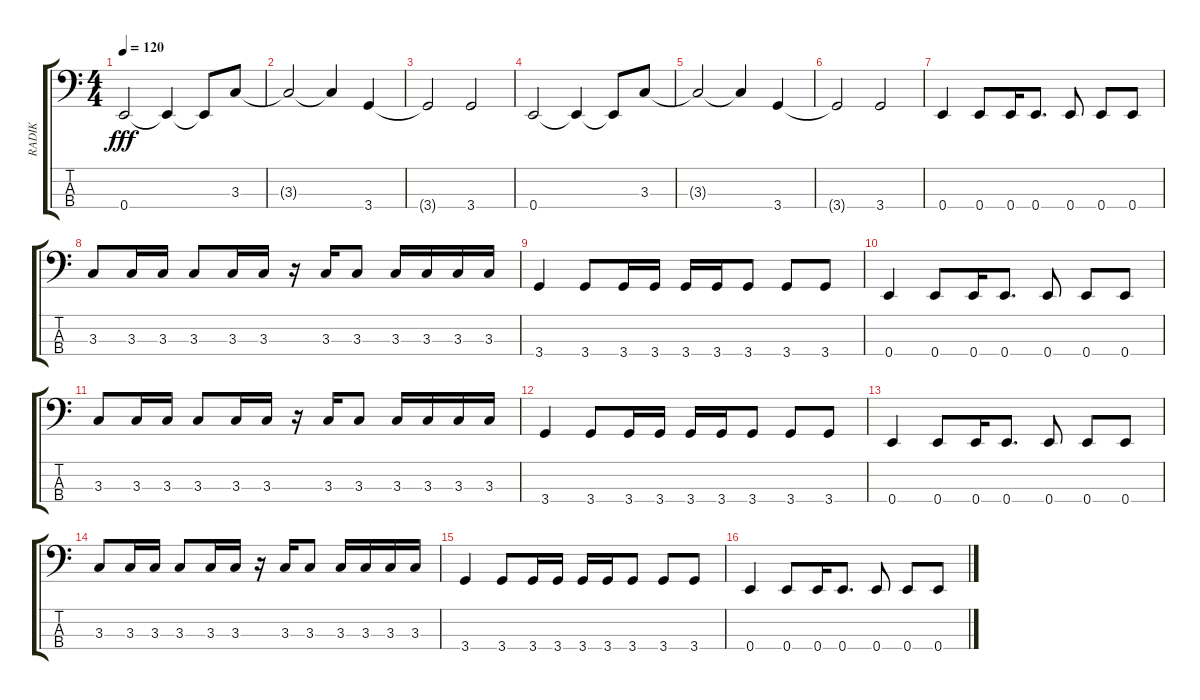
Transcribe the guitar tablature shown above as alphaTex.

\track ("RADIK" "RADIK") {instrument electricbasspick}
\staff {score tabs}
\tuning (G2 D2 A1 E1) {hide}
\ts (4 4)
\tempo 120
\clef f4
\ks c
0.4.2{dy fff} 0.4{t}.4 0.4{t}.8 3.3.8 |
3.3{t}.2 3.3{t}.4 3.4.4 |
3.4{t}.2 3.4.2 |
0.4.2 0.4{t}.4 0.4{t}.8 3.3.8 |
3.3{t}.2 3.3{t}.4 3.4.4 |
3.4{t}.2 3.4.2 |
0.4.4 0.4.8 0.4.16 0.4.8{d} 0.4.8 0.4.8 0.4.8 |
3.3.8 3.3.16 3.3.16 3.3.8 3.3.16 3.3.16 r.16 3.3.16 3.3.8 3.3.16 3.3.16 3.3.16 3.3.16 |
3.4.4 3.4.8 3.4.16 3.4.16 3.4.16 3.4.16 3.4.8 3.4.8 3.4.8 |
0.4.4 0.4.8 0.4.16 0.4.8{d} 0.4.8 0.4.8 0.4.8 |
3.3.8 3.3.16 3.3.16 3.3.8 3.3.16 3.3.16 r.16 3.3.16 3.3.8 3.3.16 3.3.16 3.3.16 3.3.16 |
3.4.4 3.4.8 3.4.16 3.4.16 3.4.16 3.4.16 3.4.8 3.4.8 3.4.8 |
0.4.4 0.4.8 0.4.16 0.4.8{d} 0.4.8 0.4.8 0.4.8 |
3.3.8 3.3.16 3.3.16 3.3.8 3.3.16 3.3.16 r.16 3.3.16 3.3.8 3.3.16 3.3.16 3.3.16 3.3.16 |
3.4.4 3.4.8 3.4.16 3.4.16 3.4.16 3.4.16 3.4.8 3.4.8 3.4.8 |
0.4.4 0.4.8 0.4.16 0.4.8{d} 0.4.8 0.4.8 0.4.8
